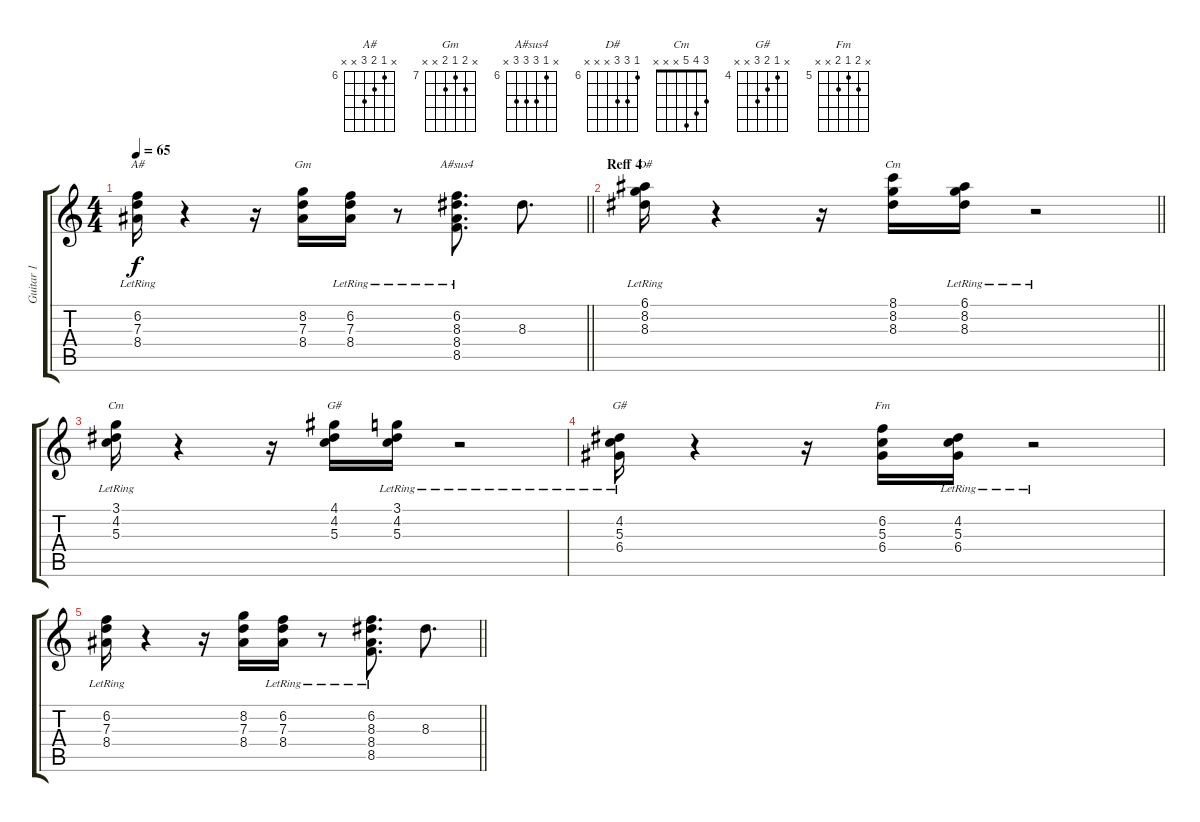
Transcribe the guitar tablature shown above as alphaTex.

\track ("Guitar 1" "Guitar 1") {instrument acousticguitarsteel}
\staff {score tabs}
\tuning (E4 B3 G3 D3 A2 E2) {hide}
\chord ("A#" x 6 7 8 x x) {firstfret 6}
\chord ("Gm" x 8 7 8 x x) {firstfret 7}
\chord ("A#sus4" x 6 8 8 8 x) {firstfret 6}
\chord ("D#" 6 8 8 x x x) {firstfret 6}
\chord ("Cm" 8 8 8 x x x) {firstfret 8 barre 8}
\chord ("Cm" 3 4 5 x x x)
\chord ("G#" 4 4 5 x x x) {barre 4}
\chord ("G#" x 4 5 6 x x) {firstfret 4}
\chord ("Fm" x 6 5 6 x x) {firstfret 5}
\ts (4 4)
\tempo 65
\clef g2
\barLineRight lightlight
\ks c
(6.2 7.3{lr} 8.4).16{ch "A#" dy f} r.4 r.16 (8.2 7.3 8.4).16{ch "Gm"} (6.2 7.3{lr} 8.4).16 r.8 (6.2 8.3{lr} 8.4 8.5).8{d ch "A#sus4"} 8.3.8{d} |
\section ("" "Reff 4")
\barLineRight lightlight
(6.1 8.2{lr} 8.3).16{ch "D#"} r.4 r.16 (8.1 8.2 8.3).16{ch "Cm"} (6.1 8.2 8.3{lr}).16 r.2 |
(3.1 4.2 5.3{lr}).16{ch "Cm"} r.4 r.16 (4.1 4.2 5.3).16{ch "G#"} (3.1 4.2 5.3{lr}).16 r.2 |
(4.2 5.3{lr} 6.4).16{ch "G#"} r.4 r.16 (6.2 5.3 6.4).16{ch "Fm"} (4.2 5.3{lr} 6.4).16 r.2 |
\barLineRight lightlight
(6.2 7.3{lr} 8.4).16 r.4 r.16 (8.2 7.3 8.4).16 (6.2 7.3{lr} 8.4).16 r.8 (6.2 8.3{lr} 8.4 8.5).8{d} 8.3.8{d}
